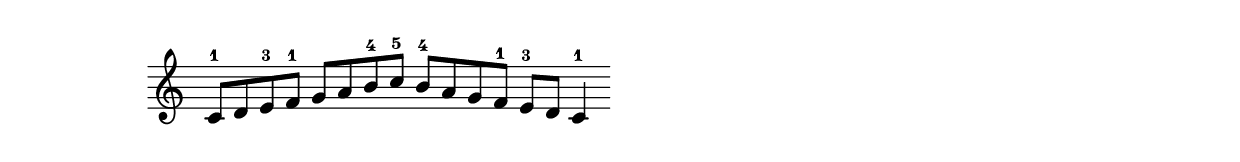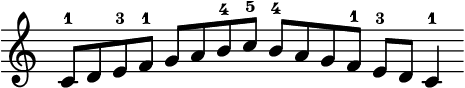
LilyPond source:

#(ly:set-option 'crop #t)

\version "2.22.2"

\header {
    % Remove default LilyPond tagline
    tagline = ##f
}

scale = \relative {
    \key c \major
    \override Fingering.direction = #UP

    c'8-1 d e-3 f-1 g a b-4 c-5
    b-4 a g f-1 e-3 d c4-1
}

\score {
    \new Staff \scale    
    \layout {
        \context {
            \Staff
            \remove "Time_signature_engraver"
            \remove "Bar_engraver"
        }
    }
}
